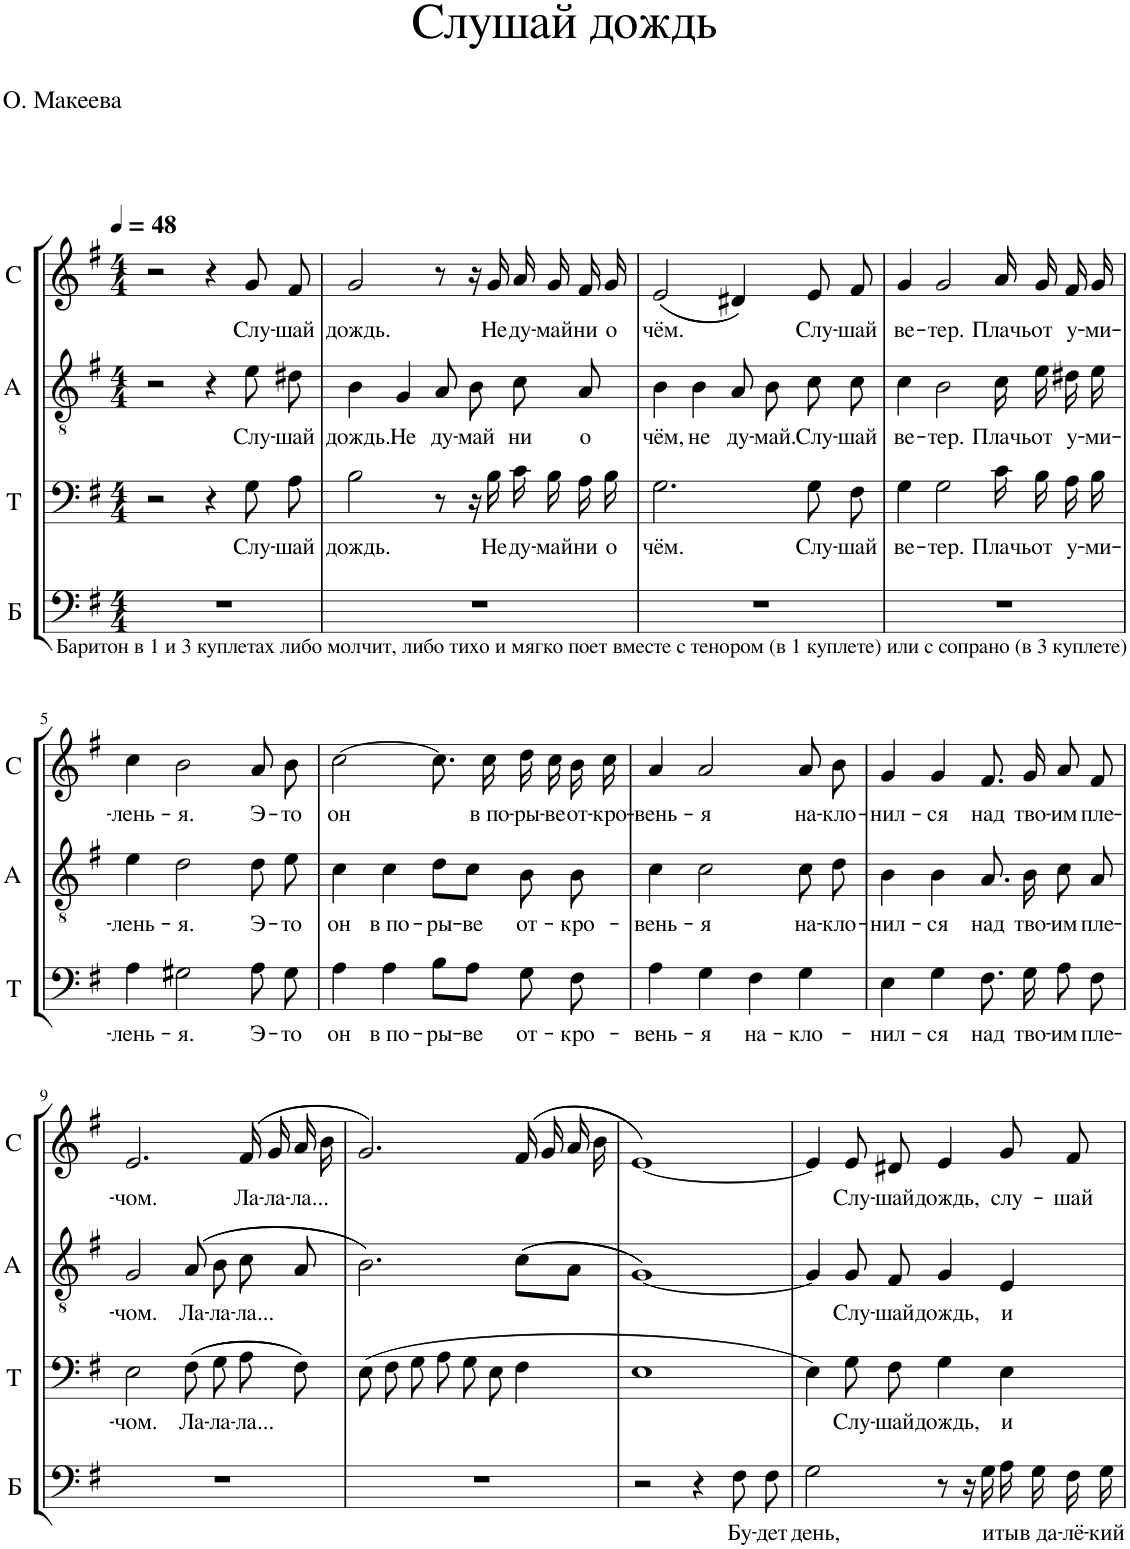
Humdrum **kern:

**kern	**text	**kern	**text	**kern	**text	**kern	**text
*part4	*part4	*part3	*part3	*part2	*part2	*part1	*part1
*staff4	*staff4	*staff3	*staff3	*staff2	*staff2	*staff1	*staff1
*I"Б	*	*I"Т	*	*I"А	*	*I"С	*
*clefF4	*	*clefF4	*	*clefGv2	*	*clefG2	*
*k[f#]	*	*k[f#]	*	*k[f#]	*	*k[f#]	*
*M4/4	*	*M4/4	*	*M4/4	*	*M4/4	*
*MM48	*	*MM48	*	*MM48	*	*MM48	*
=1	=1	=1	=1	=1	=1	=1	=1
!LO:TX:b:t=Баритон в 1 и 3 куплетах либо молчит, либо тихо и мягко поет вместе с тенором (в 1 куплете) или с сопрано (в 3 куплете)	!	!	!	!	!	!	!
1r	.	2r	.	2r	.	2r	.
.	.	4r	.	4r	.	4r	.
!	!	!	!LO:LY:b	!	!LO:LY:b	!	!LO:LY:b
.	.	8G\	Слу-	8e\	Слу-	8g/L	Слу-
!	!	!	!LO:LY:b	!	!LO:LY:b	!	!LO:LY:b
.	.	8A\	-шай	8d#X\	-шай	8f#/J	-шай
=2	=2	=2	=2	=2	=2	=2	=2
!	!	!	!LO:LY:b	!	!LO:LY:b	!	!LO:LY:b
1r	.	2B\	дождь.	4B\	дождь.	2g/	дождь.
!	!	!	!	!	!LO:LY:b	!	!
.	.	.	.	4G/	Не	.	.
!	!	!	!	!	!LO:LY:b	!	!
.	.	8r	.	8A/	ду-	8r	.
!	!	!	!	!	!LO:LY:b	!	!
.	.	16r	.	8B\	-май	16r	.
!	!	!	!LO:LY:b	!	!	!	!LO:LY:b
.	.	16B\	Не	.	.	16g/	Не
!	!	!	!LO:LY:b	!	!LO:LY:b	!	!LO:LY:b
.	.	16c\	ду-	8c\	ни	16a/LL	ду-
!	!	!	!LO:LY:b	!	!	!	!LO:LY:b
.	.	16B\	-май	.	.	16g/J	-май
!	!	!	!LO:LY:b	!	!LO:LY:b	!	!LO:LY:b
.	.	16A\	ни	8A/	о	16f#/L	ни
!	!	!	!LO:LY:b	!	!	!	!LO:LY:b
.	.	16B\	о	.	.	16g/JJ	о
=3	=3	=3	=3	=3	=3	=3	=3
!	!	!	!LO:LY:b	!	!LO:LY:b	!	!LO:LY:b
1r	.	2.G\	чём.	4B\	чём,	((2e/	чём.
!	!	!	!	!	!LO:LY:b	!	!
.	.	.	.	4B\	не	.	.
!	!	!	!	!	!LO:LY:b	!	!
.	.	.	.	8A/	ду-	4d#X/))	.
!	!	!	!	!	!LO:LY:b	!	!
.	.	.	.	8B\	-май.	.	.
!	!	!	!LO:LY:b	!	!LO:LY:b	!	!LO:LY:b
.	.	8G\	Слу-	8c\	Слу-	8e/L	Слу-
!	!	!	!LO:LY:b	!	!LO:LY:b	!	!LO:LY:b
.	.	8F#\	-шай	8c\	-шай	8f#/J	-шай
=4	=4	=4	=4	=4	=4	=4	=4
!	!	!	!LO:LY:b	!	!LO:LY:b	!	!LO:LY:b
1r	.	4G\	ве-	4c\	ве-	4g/	ве-
!	!	!	!LO:LY:b	!	!LO:LY:b	!	!LO:LY:b
.	.	2G\	-тер.	2B\	-тер.	2g/	-тер.
!	!	!	!LO:LY:b	!	!LO:LY:b	!	!LO:LY:b
.	.	16c\	Плачь	16c\	Плачь	16a/LL	Плачь
!	!	!	!LO:LY:b	!	!LO:LY:b	!	!LO:LY:b
.	.	16B\	от	16e\	от	16g/J	от
!	!	!	!LO:LY:b	!	!LO:LY:b	!	!LO:LY:b
.	.	16A\	у-	16d#X\	у-	16f#/L	у-
!	!	!	!LO:LY:b	!	!LO:LY:b	!	!LO:LY:b
.	.	16B\	-ми-	16e\	-ми-	16g/JJ	-ми-
!!LO:LB:g=z
=5	=5	=5	=5	=5	=5	=5	=5
!	!	!	!LO:LY:b	!	!LO:LY:b	!	!LO:LY:b
1r	.	4A\	-лень-	4e\	-лень-	4cc\	-лень-
!	!	!	!LO:LY:b	!	!LO:LY:b	!	!LO:LY:b
.	.	2G#X\	-я.	2d\	-я.	2b\	-я.
!	!	!	!LO:LY:b	!	!LO:LY:b	!	!LO:LY:b
.	.	8A\	Э-	8d\	Э-	8a/L	Э-
!	!	!	!LO:LY:b	!	!LO:LY:b	!	!LO:LY:b
.	.	8G#\	-то	8e\	-то	8b/J	-то
=6	=6	=6	=6	=6	=6	=6	=6
!	!	!	!LO:LY:b	!	!LO:LY:b	!	!LO:LY:b
1r	.	4A\	он	4c\	он	[2cc\	он
!	!	!	!LO:LY:b	!	!LO:LY:b	!	!
.	.	4A\	в по-	4c\	в по-	.	.
!	!	!	!LO:LY:b	!	!LO:LY:b	!	!
.	.	8B\L	-ры-	8d\L	-ры-	8.cc\L]	.
!	!	!	!LO:LY:b	!	!LO:LY:b	!	!
.	.	8A\J	-ве	8c\J	-ве	.	.
!	!	!	!	!	!	!	!LO:LY:b
.	.	.	.	.	.	16cc\Jk	в по-
!	!	!	!LO:LY:b	!	!LO:LY:b	!	!LO:LY:b
.	.	8G\	от-	8B\	от-	16dd\LL	-ры-
!	!	!	!	!	!	!	!LO:LY:b
.	.	.	.	.	.	16cc\J	-ве
!	!	!	!LO:LY:b	!	!LO:LY:b	!	!LO:LY:b
.	.	8F#\	-кро-	8B\	-кро-	16b\L	от-
!	!	!	!	!	!	!	!LO:LY:b
.	.	.	.	.	.	16cc\JJ	-кро-
=7	=7	=7	=7	=7	=7	=7	=7
!	!	!	!LO:LY:b	!	!LO:LY:b	!	!LO:LY:b
1r	.	4A\	-вень-	4c\	-вень-	4a/	-вень-
!	!	!	!LO:LY:b	!	!LO:LY:b	!	!LO:LY:b
.	.	4G\	-я	2c\	-я	2a/	-я
!	!	!	!LO:LY:b	!	!	!	!
.	.	4F#\	на-	.	.	.	.
!	!	!	!LO:LY:b	!	!LO:LY:b	!	!LO:LY:b
.	.	4G\	-кло-	8c\	на-	8a/L	на-
!	!	!	!	!	!LO:LY:b	!	!LO:LY:b
.	.	.	.	8d\	-кло-	8b/J	-кло-
=8	=8	=8	=8	=8	=8	=8	=8
!	!	!	!LO:LY:b	!	!LO:LY:b	!	!LO:LY:b
1r	.	4E\	-нил-	4B\	-нил-	4g/	-нил-
!	!	!	!LO:LY:b	!	!LO:LY:b	!	!LO:LY:b
.	.	4G\	-ся	4B\	-ся	4g/	-ся
!	!	!	!LO:LY:b	!	!LO:LY:b	!	!LO:LY:b
.	.	8.F#\	над	8.A/	над	8.f#/L	над
!	!	!	!LO:LY:b	!	!LO:LY:b	!	!LO:LY:b
.	.	16G\	тво-	16B\	тво-	16g/Jk	тво-
!	!	!	!LO:LY:b	!	!LO:LY:b	!	!LO:LY:b
.	.	8A\	-им	8c\	-им	8a/L	-им
!	!	!	!LO:LY:b	!	!LO:LY:b	!	!LO:LY:b
.	.	8F#\	пле-	8A/	пле-	8f#/J	пле-
!!LO:LB:g=z
=9	=9	=9	=9	=9	=9	=9	=9
!	!	!	!LO:LY:b	!	!LO:LY:b	!	!LO:LY:b
1r	.	2E\	-чом.	2G/	-чом.	2.e/	-чом.
!	!	!	!LO:LY:b	!	!LO:LY:b	!	!
.	.	((8F#\	Ла-	((8A/	Ла-	.	.
!	!	!	!LO:LY:b	!	!LO:LY:b	!	!
.	.	8G\	-ла-	8B\	-ла-	.	.
!	!	!	!LO:LY:b	!	!LO:LY:b	!	!LO:LY:b
.	.	8A\	-ла...	8c\	-ла...	((16f#/LL	Ла-
!	!	!	!	!	!	!	!LO:LY:b
.	.	.	.	.	.	16g/J	-ла-
!	!	!	!	!	!	!	!LO:LY:b
.	.	8F#\))	.	8A/	.	16a/L	-ла...
.	.	.	.	.	.	16b/JJ	.
=10	=10	=10	=10	=10	=10	=10	=10
1r	.	(8E\	.	2.B\))	.	2.g/))	.
.	.	8F#\	.	.	.	.	.
.	.	8G\	.	.	.	.	.
.	.	8A\	.	.	.	.	.
.	.	8G\	.	.	.	.	.
.	.	8E\	.	.	.	.	.
.	.	4F#\	.	((8c\L	.	((16f#/LL	.
.	.	.	.	.	.	16g/J	.
.	.	.	.	8A\J	.	16a/L	.
.	.	.	.	.	.	16b/JJ	.
=11	=11	=11	=11	=11	=11	=11	=11
2r	.	1E	.	[1G))	.	[1e))	.
4r	.	.	.	.	.	.	.
!	!LO:LY:b	!	!	!	!	!	!
8F#\L	Бу-	.	.	.	.	.	.
!	!LO:LY:b	!	!	!	!	!	!
8F#\J	-дет	.	.	.	.	.	.
=12	=12	=12	=12	=12	=12	=12	=12
!	!LO:LY:b	!	!	!	!	!	!
2G\	день,	4E\)	.	4G/]	.	4e/]	.
!	!	!	!LO:LY:b	!	!LO:LY:b	!	!LO:LY:b
.	.	8G\	Слу-	8G/	Слу-	8e/L	Слу-
!	!	!	!LO:LY:b	!	!LO:LY:b	!	!LO:LY:b
.	.	8F#\	-шай	8F#/	-шай	8d#X/J	-шай
!	!	!	!LO:LY:b	!	!LO:LY:b	!	!LO:LY:b
8r	.	4G\	дождь,	4G/	дождь,	4e/	дождь,
16r	.	.	.	.	.	.	.
!	!LO:LY:b	!	!	!	!	!	!
16G\	и	.	.	.	.	.	.
!	!LO:LY:b	!	!LO:LY:b	!	!LO:LY:b	!	!LO:LY:b
16A\LL	ты	4E\	и	4E/	и	8g/L	слу-
!	!LO:LY:b	!	!	!	!	!	!
16G\J	в да-	.	.	.	.	.	.
!	!LO:LY:b	!	!	!	!	!	!LO:LY:b
16F#\L	-лё-	.	.	.	.	8f#/J	-шай
!	!LO:LY:b	!	!	!	!	!	!
16G\JJ	-кий	.	.	.	.	.	.
=	=	=	=	=	=	=	=
*-	*-	*-	*-	*-	*-	*-	*-
